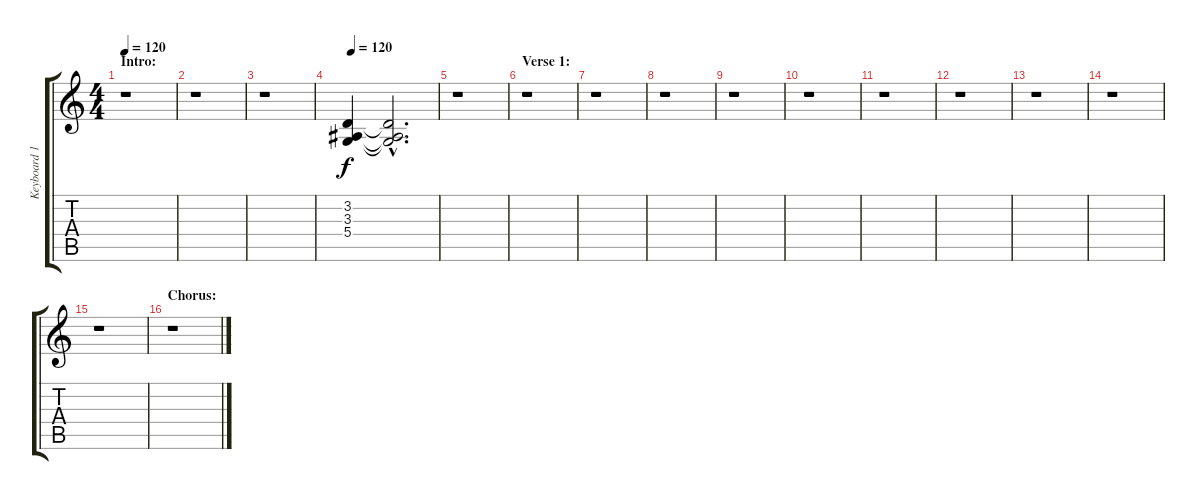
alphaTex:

\track ("Keyboard 1" "Keyboard 1") {instrument stringensemble1}
\staff {score tabs}
\tuning (E4 B3 G3 D3 A2 E2) {hide}
\ts (4 4)
\section ("" "Intro:")
\tempo 120
\tempo 80
\tempo 120
\clef g2
\ks c
r.1{dy f instrument stringensemble1} |
r.1 |
r.1 |
\tempo 120
(3.2 3.3 5.4).4{volume 8 instrument pad3polysynth} (3.2{hac t} 3.3{hac t} 5.4{hac t}).2{d volume 2} |
r.1 |
\section ("" "Verse 1:")
r.1 |
r.1 |
r.1 |
r.1 |
r.1 |
r.1 |
r.1 |
r.1 |
r.1 |
r.1 |
\section ("" "Chorus:")
r.1
